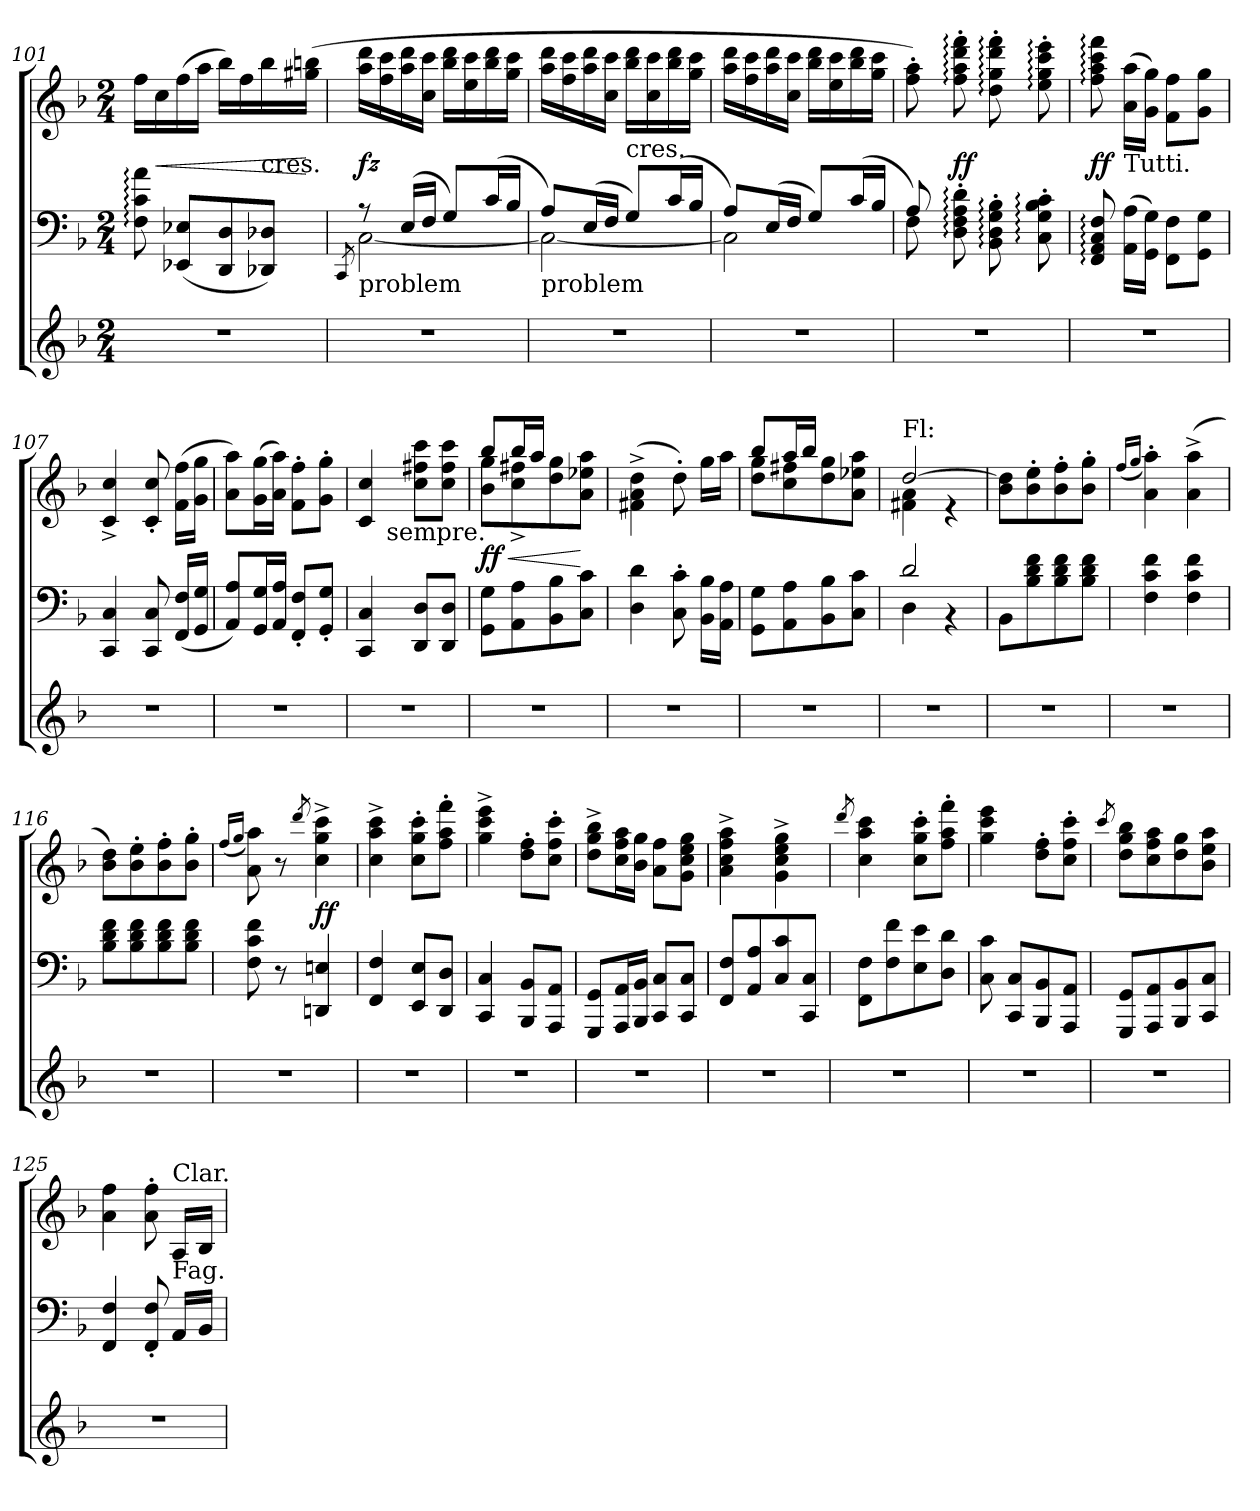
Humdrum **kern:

**kern	**kern	**kern	**dynam
*part3	*part2	*part1	*part1
*staff3	*staff2	*staff1	*staff1
*clefG2	*clefF4	*clefG2	*
*k[b-]	*k[b-]	*k[b-]	*
*M2/4	*M2/4	*M2/4	*
=101	=101	=101	=101
2r	8F: 8c: 8a:	16ffLL	.
.	.	16cc	<
.	(8EE-X 8E-XL	(16ff	.
.	.	16aaJJ	.
.	8DD 8D	16bb-LL)	.
.	.	16ff	.
!	!	!LO:TX:c:t=cres.	!
.	8DD-X 8D-XJ)	16bb-	.
.	.	(16gg#X 16bbnJJ	[
=102	=102	=102	=102
*	*^	*	*
.	.	8qCC/	.	.
!	!LO:TX:b:t=problem	!	!	!
2r	8rA	[2C	16aa 16dddLL	fz
.	.	.	16ff 16ccc	.
.	(<16ELL	.	16aa 16ddd	.
.	16FJJ	.	16cc 16cccJJ	.
.	8GL)	.	16bb- 16dddLL	.
.	.	.	16ee 16ccc	.
.	(<16cL	.	16bb- 16ddd	.
.	16B-JJ	.	16gg 16cccJJ	.
=103	=103	=103	=103	=103
!	!LO:TX:b:t=problem	!	!	!
2r	8AL)	2C_	16aa 16dddLL	.
.	.	.	16ff 16ccc	.
.	(<16EL	.	16aa 16ddd	.
.	16FJJ	.	16cc 16cccJJ	.
!	!	!	!LO:TX:c:t=cres.	!
.	8GL)	.	16bb- 16dddLL	.
.	.	.	16cc 16ccc	.
.	(<16cL	.	16bb- 16ddd	.
.	16B-JJ	.	16gg 16cccJJ	.
=104	=104	=104	=104	=104
2r	8AL)	2C]	16aa 16dddLL	.
.	.	.	16ff 16ccc	.
.	(<16EL	.	16aa 16ddd	.
.	16FJJ	.	16cc 16cccJJ	.
.	8GL)	.	16bb- 16dddLL	.
.	.	.	16ee 16ccc	.
.	(<16cL	.	16bb- 16ddd	.
.	16B-JJ	.	16gg 16cccJJ	.
=105	=105	=105	=105	=105
2r	8A)	8F	8ff'> 8aa'>)	.
.	8reyy	8D:'> 8F:'> 8A:'> 8d:'>	8ff:'> 8aa:'> 8ddd:'> 8fff:'>	ff
.	4reyy	8BB-:'> 8D:'> 8G:'> 8B-:'>	8dd:'> 8gg:'> 8ddd:'> 8fff:'>	.
.	.	8C:'> 8G:'> 8B-:'> 8c:'>	8ee:'> 8gg:'> 8ccc:'> 8eee:'>	.
*	*v	*v	*	*
=106	=106	=106	=106
2r	8FF: 8AA: 8C: 8F:	8ff: 8aa: 8ccc: 8fff:	ff
!	!	!LO:TX:b:t=Tutti.	!
.	(16AA!\ 16A!\LL	(16a!\ 16aa!\LL	.
.	16GG!\ 16G!\JJ)	16g!\ 16gg!\JJ)	.
.	8FF!\ 8F!\L	8f!\ 8ff!\L	.
.	8GG!\ 8G!\J	8g!\ 8gg!\J	.
=107	=107	=107	=107
2r	4CC! 4C!	4c!^< 4cc!^<	.
.	8CC! 8C!	8c!'< 8cc!'<	.
.	(16FF! 16F!LL	(16f!\ 16ff!\LL	.
.	16GG! 16G!JJ	16g!\ 16gg!\JJ	.
=108	=108	=108	=108
2r	8AA!/ 8A!/L)	8a!\ 8aa!\L)	.
.	16GG!/ 16G!/L	(16g!\ 16gg!\L	.
.	16AA!/ 16A!/JJ	16a!\ 16aa!\JJ)	.
.	8FF!'< 8F!'<L	8f!'>\ 8ff!'>\L	.
.	8GG!'< 8G!'<J	8g!'>\ 8gg!'>\J	.
=109	=109	=109	=109
*	*	*^	*
2r	4CC! 4C!	4c! 4cc!	8ryy	.
!	!	!	!LO:TX:b:t=sempre.	!
.	.	.	4.ryy	.
.	8DD! 8D!L	8cc!\ 8ff#X!\ 8ccc!\L	.	.
.	8DD! 8D!J	8cc! 8ff#! 8ccc!J	.	.
=110	=110	=110	=110	=110
!	!	!	!	!LO:HP:b
2r	8GG!\ 8G!\L	8bb-!L	8b-!\ 8gg!\L	< ff
.	8AA!\ 8A!\	16bb-!L	8cc!^<\ 8ff#X!^<\	.
.	.	16aa!JJ	.	.
.	8BB-!\ 8B-!\	4rgggyy	8dd!\ 8gg!\	.
.	8C!\ 8c!\J	.	8a!\ 8ee-X!\ 8aa!\J	[
*	*	*v	*v	*
=111	=111	=111	=111
2r	4D! 4d!	(4f#X!^>\ 4a!^>\ 4dd!^>\	.
.	8C!'> 8c!'>	8dd'>!)	.
.	16BB-!\ 16B-!\LL	16gg!\LL	.
.	16AA!\ 16A!\JJ	16aa!\JJ	.
=112	=112	=112	=112
*	*	*^	*
2r	8GG!\ 8G!\L	8bb-!L	8dd!\ 8gg!\L	.
.	8AA!\ 8A!\	16aa!L	8cc!\ 8ff#X!\	.
.	.	16bb-!JJ	.	.
.	8BB-!\ 8B-!\	4rgggyy	8dd!\ 8gg!\	.
.	8C!\ 8c!\J	.	8a!\ 8ee-X!\ 8aa!\J	.
=113	=113	=113	=113	=113
*	*^	*	*	*
!	!	!	!LO:TX:a:t=Fl&colon;	!	!
2r	2d!	4D!	[2dd!	4f#X! 4a!	.
.	.	4r	.	4r	.
*	*v	*v	*	*	*
*	*	*v	*v	*
=114	=114	=114	=114
2r	8BB-!\L	8b-!\ 8dd!]\L	.
.	8B-!\ 8d!\ 8f!\	8b-!'>\ 8ee!'>\	.
.	8B-!\ 8d!\ 8f!\	8b-!'>\ 8ff!'>\	.
.	8B-!\ 8d!\ 8f!\J	8b-!'>\ 8gg!'>\J	.
=115	=115	=115	=115
.	.	(<16qqff!LL	.
.	.	16qqgg!JJ	.
2r	4F! 4c! 4f!	4a!'> 4aa!'>)	.
.	4F! 4c! 4f!	(4a!^> 4aa!^>	.
=116	=116	=116	=116
2r	8B-!\ 8d!\ 8f!\L	8b-!\ 8dd!\L)	.
.	8B-!\ 8d!\ 8f!\	8b-!'>\ 8ee!'>\	.
.	8B-!\ 8d!\ 8f!\	8b-!'>\ 8ff!'>\	.
.	8B-!\ 8d!\ 8f!\J	8b-!'>\ 8gg!'>\J	.
=117	=117	=117	=117
.	.	(<16qqff!LL	.
.	.	16qqgg!JJ	.
2r	8F! 8c! 8f!	8a! 8aa!)	.
.	8r	8r	.
.	.	8qddd!	.
.	4DDn! 4En!	4cc!^< 4gg!^< 4ccc!^<	ff
=118	=118	=118	=118
2r	4FF! 4F!	4cc!^< 4aa!^< 4ccc!^<	.
.	8EE! 8E!L	8cc!'>\ 8gg!'>\ 8ccc!'>\L	.
.	8DD! 8D!J	8ff!'>\ 8aa!'>\ 8fff!'>\J	.
=119	=119	=119	=119
2r	4CC! 4C!	4gg!^< 4ccc!^< 4eee!^<	.
.	8BBB-! 8BB-!L	8dd!'>\ 8ff!'>\L	.
.	8AAA! 8AA!J	8cc!'>\ 8ff!'>\ 8ccc!'>\J	.
=120	=120	=120	=120
2r	8GGG! 8GG!L	8dd!^<\ 8gg!^<\ 8bb-!^<\L	.
.	16AAA! 16AA!L	16cc!\ 16ff!\ 16aa!\L	.
.	16BBB-! 16BB-!JJ	16b-!\ 16gg!\JJ	.
.	8CC! 8C!L	8a!\ 8ff!\L	.
.	8CC! 8C!J	8g!\ 8cc!\ 8ee!\ 8gg!\J	.
=121	=121	=121	=121
2r	8FF! 8F!L	4a!^< 4cc!^< 4ff!^< 4aa!^<	.
.	8AA! 8A!	.	.
.	8C! 8c!	4g!^< 4cc!^< 4ee!^< 4gg!^<	.
.	8CC! 8C!J	.	.
=122	=122	=122	=122
.	.	8qddd!	.
2r	8FF!\ 8F!\L	4cc! 4aa! 4ccc!	.
.	8F!\ 8f!\	.	.
.	8E!\ 8e!\	8cc!'>\ 8gg!'>\ 8ccc!'>\L	.
.	8D!\ 8d!\J	8ff!'>\ 8aa!'>\ 8fff!'>\J	.
=123	=123	=123	=123
2r	8C! 8c!	4gg! 4ccc! 4eee!	.
.	8CC! 8C!L	.	.
.	8BBB-! 8BB-!	8dd!'>\ 8ff!'>\L	.
.	8AAA! 8AA!J	8cc!'>\ 8ff!'>\ 8ccc!'>\J	.
=124	=124	=124	=124
.	.	8qccc!	.
2r	8GGG! 8GG!L	8dd!\ 8gg!\ 8bb-!\L	.
.	8AAA! 8AA!	8cc!\ 8ff!\ 8aa!\	.
.	8BBB-! 8BB-!	8dd!\ 8gg!\	.
.	8CC! 8C!J	8b-!\ 8ee!\ 8aa!\J	.
=125	=125	=125	=125
2r	4FF! 4F!	4a! 4ff!	.
.	8FF!'< 8F!'<	8a!'> 8ff!'>	.
!	!	!LO:TX:a:t=Clar.	!
!	!	!LO:TX:b:t=Fag.	!
.	16AA!LL	16A!LL	.
.	16BB-!JJ	16B-!JJ	.
=	=	=	=
*-	*-	*-	*-
